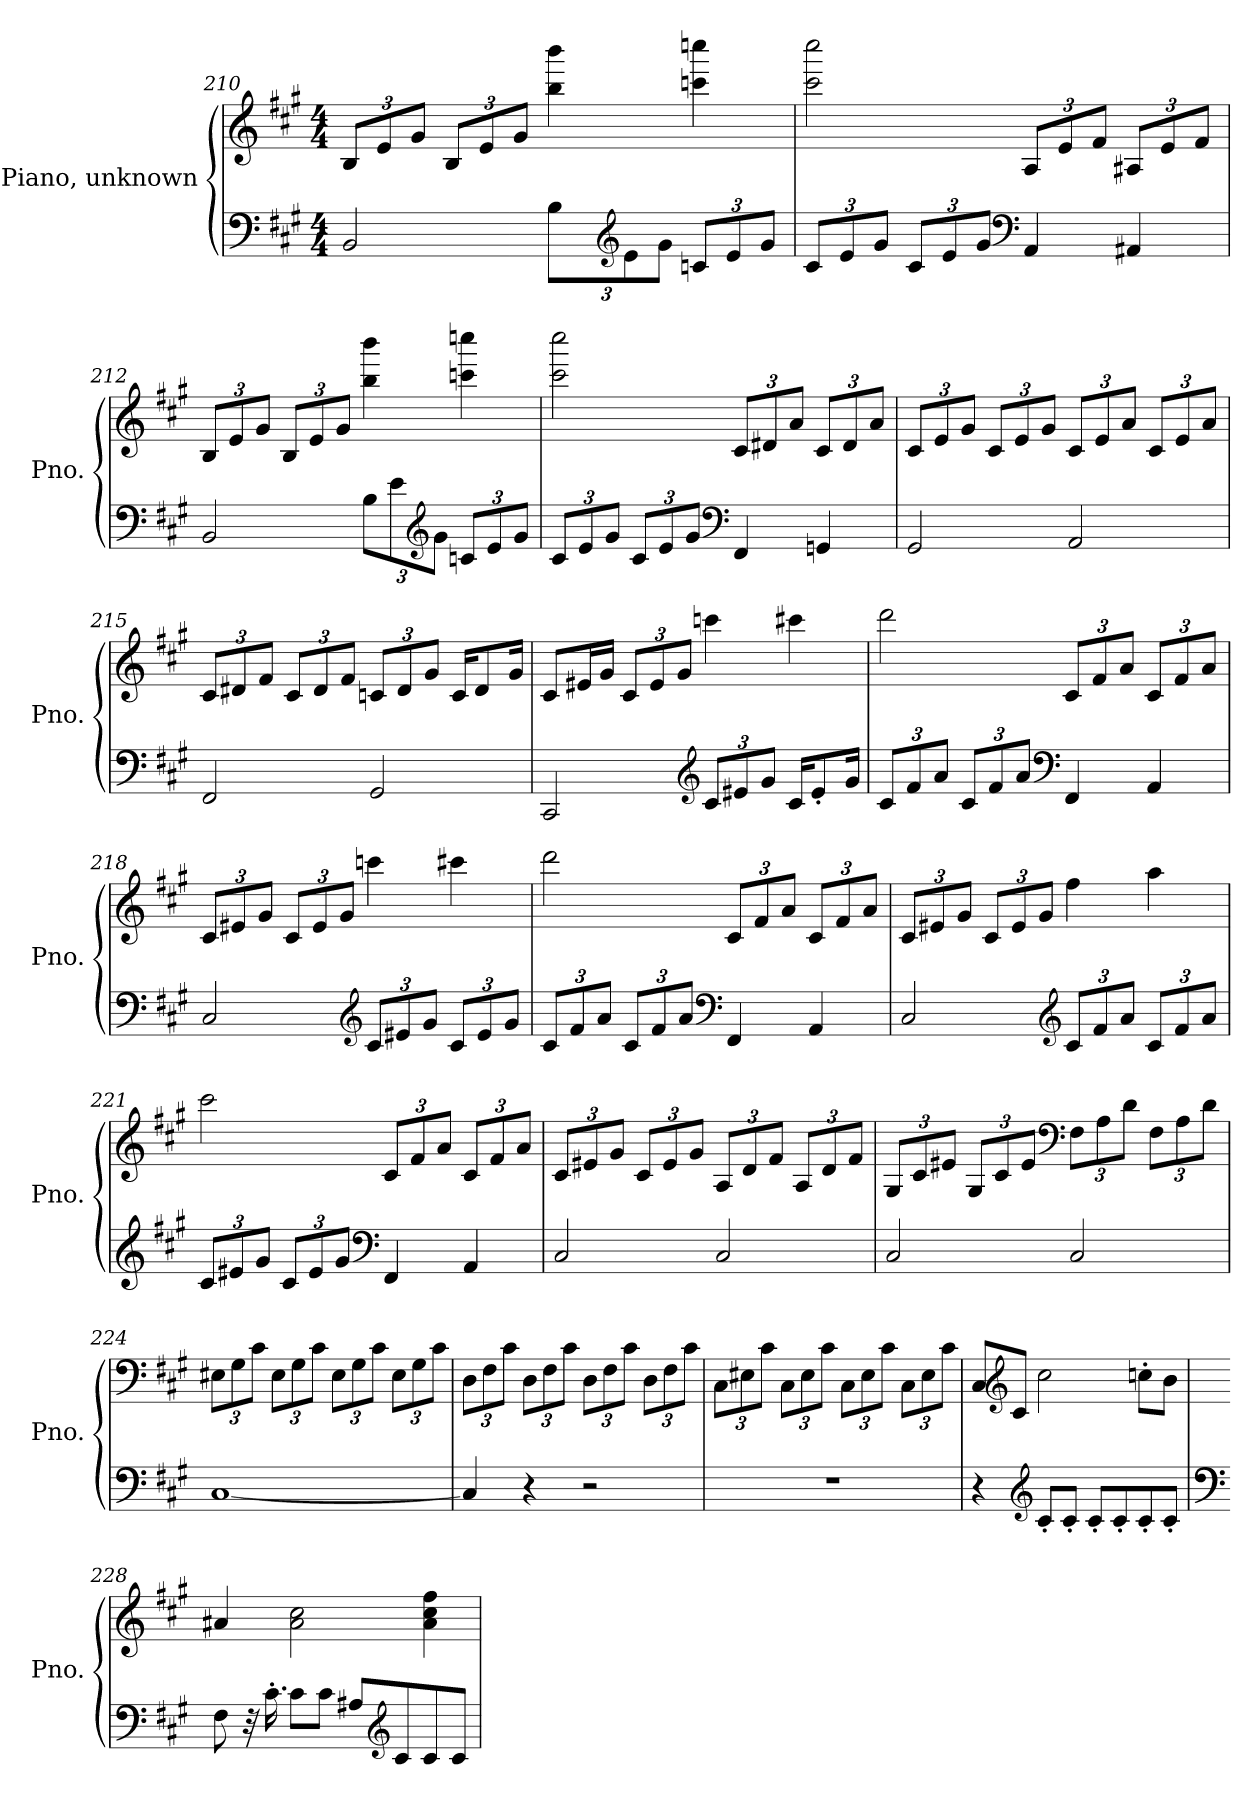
**kern	**kern
*part1	*part1
*staff2	*staff1
*I"Piano, unknown	*
*I'Pno.	*
*clefF4	*clefG2
*k[f#c#g#]	*k[f#c#g#]
*M4/4	*M4/4
*	*Xbrackettup
=210	=210
2BB/	12B/L
.	12e/
.	12g#/J
.	12B/L
.	12e/
.	12g#/J
*Xbrackettup	*
12B\L	4bb\ 4bbb\
*clefG2	*
12e\	.
12g#\J	.
12cn/L	4cccn\ 4ccccn\
12e/	.
12g#/J	.
!!LO:LB:g=z
=211	=211
12c#/L	2ccc#\ 2cccc#\
12e/	.
12g#/J	.
12c#/L	.
12e/	.
12g#/J	.
*clefF4	*
4AA/	12A/L
.	12e/
.	12f#/J
4AA#X/	12A#X/L
.	12e/
.	12f#/J
=212	=212
2BB/	12B/L
.	12e/
.	12g#/J
.	12B/L
.	12e/
.	12g#/J
12B\L	4bb\ 4bbb\
12e\	.
*clefG2	*
12g#\J	.
12cn/L	4cccn\ 4ccccn\
12e/	.
12g#/J	.
=213	=213
12c#/L	2ccc#\ 2cccc#\
12e/	.
12g#/J	.
12c#/L	.
12e/	.
12g#/J	.
*clefF4	*
4FF#/	12c#/L
.	12d#X/
.	12a/J
4GGn/	12c#/L
.	12d#/
.	12a/J
!!LO:LB:g=z
=214	=214
2GG#/	12c#/L
.	12e/
.	12g#/J
.	12c#/L
.	12e/
.	12g#/J
2AA/	12c#/L
.	12e/
.	12a/J
.	12c#/L
.	12e/
.	12a/J
=215	=215
2FF#/	12c#/L
.	12d#X/
.	12f#/J
.	12c#/L
.	12d#/
.	12f#/J
2GG#/	12cn/L
.	12d#/
.	12g#/J
.	16c/KL
.	8d#/
.	16g#/Jk
=216	=216
2CC#/	8c#/L
.	16e#X/L
.	16g#/JJ
.	12c#/L
.	12e#/
.	12g#/J
*clefG2	*
12c#/L	4cccn\
12e#X/	.
12g#/J	.
16c#/KL	4ccc#X\
8e#'/	.
16g#/Jk	.
!!LO:LB:g=z
=217	=217
12c#/L	2ddd\
12f#/	.
12a/J	.
12c#/L	.
12f#/	.
12a/J	.
*clefF4	*
4FF#/	12c#/L
.	12f#/
.	12a/J
4AA/	12c#/L
.	12f#/
.	12a/J
=218	=218
2C#/	12c#/L
.	12e#X/
.	12g#/J
.	12c#/L
.	12e#/
.	12g#/J
*clefG2	*
12c#/L	4cccn\
12e#X/	.
12g#/J	.
12c#/L	4ccc#X\
12e#/	.
12g#/J	.
=219	=219
12c#/L	2ddd\
12f#/	.
12a/J	.
12c#/L	.
12f#/	.
12a/J	.
*clefF4	*
4FF#/	12c#/L
.	12f#/
.	12a/J
4AA/	12c#/L
.	12f#/
.	12a/J
!!LO:LB:g=z
=220	=220
2C#/	12c#/L
.	12e#X/
.	12g#/J
.	12c#/L
.	12e#/
.	12g#/J
*clefG2	*
12c#/L	4ff#\
12f#/	.
12a/J	.
12c#/L	4aa\
12f#/	.
12a/J	.
=221	=221
12c#/L	2ccc#\
12e#X/	.
12g#/J	.
12c#/L	.
12e#/	.
12g#/J	.
*clefF4	*
4FF#/	12c#/L
.	12f#/
.	12a/J
4AA/	12c#/L
.	12f#/
.	12a/J
=222	=222
2C#/	12c#/L
.	12e#X/
.	12g#/J
.	12c#/L
.	12e#/
.	12g#/J
2C#/	12A/L
.	12d/
.	12f#/J
.	12A/L
.	12d/
.	12f#/J
!!LO:PB:g=z
=223	=223
2C#/	12G#/L
.	12c#/
.	12e#X/J
.	12G#/L
.	12c#/
.	12e#/J
*	*clefF4
2C#/	12F#\L
.	12A\
.	12d\J
.	12F#\L
.	12A\
.	12d\J
=224	=224
[1C#	12E#X\L
.	12G#\
.	12c#\J
.	12E#\L
.	12G#\
.	12c#\J
.	12E#\L
.	12G#\
.	12c#\J
.	12E#\L
.	12G#\
.	12c#\J
=225	=225
4C#/]	12D\L
.	12F#\
.	12c#\J
4r	12D\L
.	12F#\
.	12c#\J
2r	12D\L
.	12F#\
.	12c#\J
.	12D\L
.	12F#\
.	12c#\J
!!LO:LB:g=z
=226	=226
1r	12C#\L
.	12E#X\
.	12c#\J
.	12C#\L
.	12E#\
.	12c#\J
.	12C#\L
.	12E#\
.	12c#\J
.	12C#\L
.	12E#\
.	12c#\J
=227	=227
4r	8C#/L
*	*clefG2
.	8c#/J
*clefG2	*
8c#'/L	2cc#\
8c#'/J	.
8c#'/L	.
8c#'/	.
8c#'/	8ccn'\L
8c#'/J	8b\J
=228	=228
*clefF4	*
8F#\	4a#X/
32r	.
16.c#'\	.
8c#\L	2a#\ 2cc#\
8c#\J	.
8A#X/L	.
*clefG2	*
8c#/	.
8c#/	4a#\ 4cc#\ 4ff#\
8c#/J	.
=	=
*-	*-
